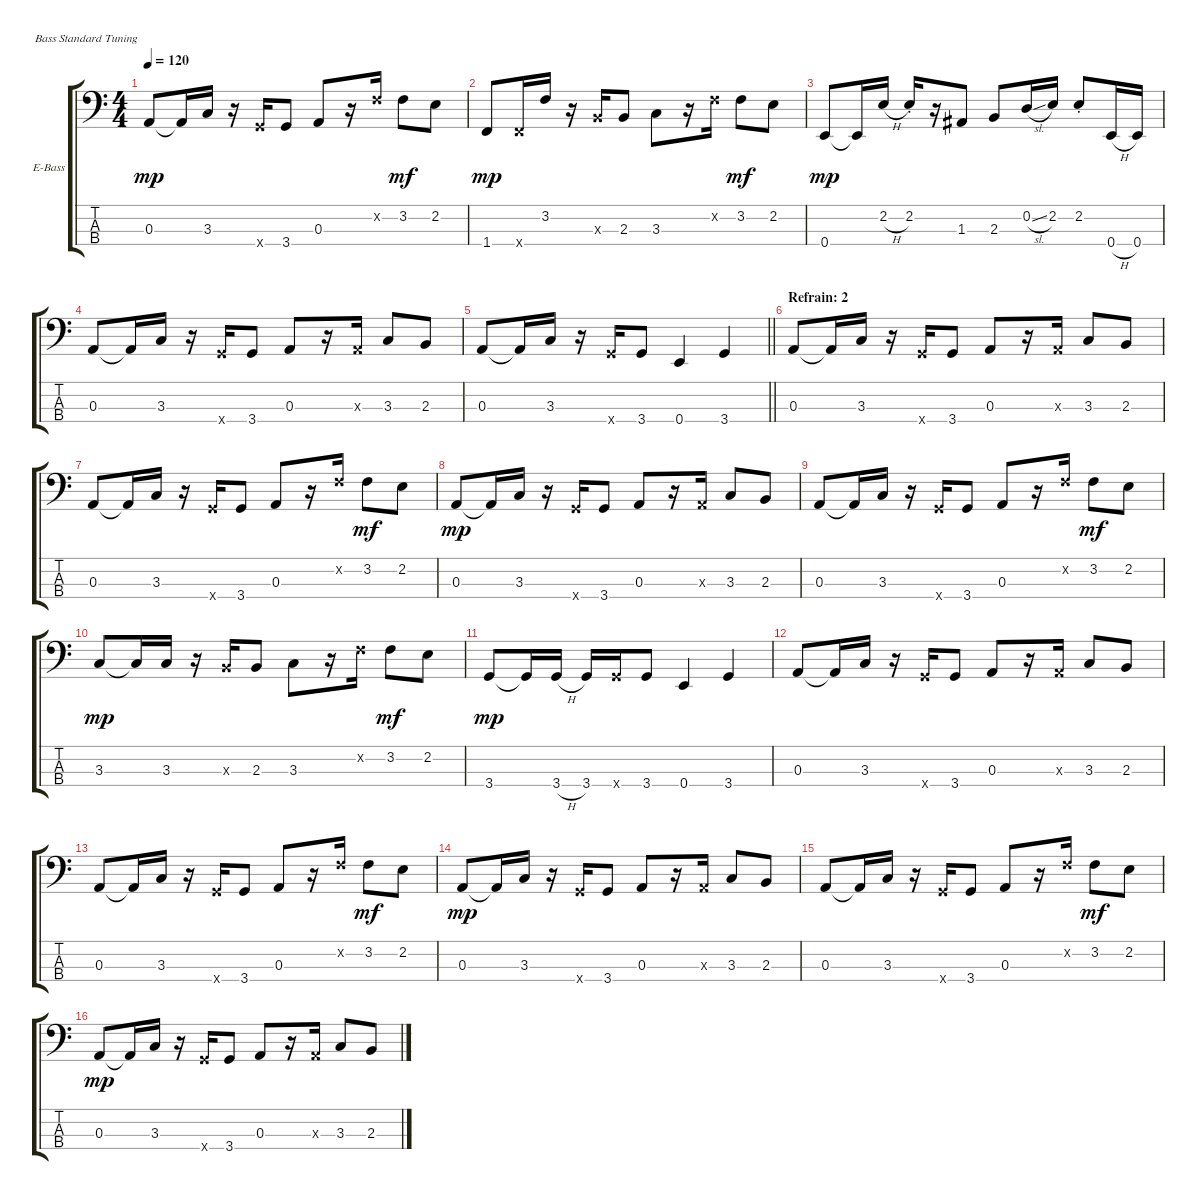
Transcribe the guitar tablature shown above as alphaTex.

\bracketExtendMode groupsimilarinstruments
\firstSystemTrackNameOrientation horizontal
\otherSystemsTrackNameOrientation horizontal
\track ("Bass" "E-Bass") {instrument electricbassfinger}
\staff {score tabs}
\tuning (G2 D2 A1 E1)
\ts (4 4)
\tempo 120
\clef f4
\ks c
0.3.8{dy mp} 0.3{t}.16 3.3.16 r.16 3.4{x}.16 3.4.8 0.3.8 r.16 3.2{x}.16 3.2.8{dy mf} 2.2.8 |
1.4.8{dy mp} 1.4{x}.16 3.2.16 r.16 2.3{x}.16 2.3.8 3.3.8 r.16 3.2{x}.16 3.2.8{dy mf} 2.2.8 |
0.4.8{dy mp} 0.4{t}.16 2.2{h}.16 2.2{st}.16 r.16 1.3.8 2.3.8 0.2{sl}.16 2.2.16 2.2{st}.8 0.4{h}.16 0.4.16 |
0.3.8 0.3{t}.16 3.3.16 r.16 3.4{x}.16 3.4.8 0.3.8 r.16 0.3{x}.16 3.3.8 2.3.8 |
\barLineRight lightlight
0.3.8 0.3{t}.16 3.3.16 r.16 3.4{x}.16 3.4.8 0.4.4 3.4.4 |
\section ("" "Refrain: 2")
0.3.8 0.3{t}.16 3.3.16 r.16 3.4{x}.16 3.4.8 0.3.8 r.16 0.3{x}.16 3.3.8 2.3.8 |
0.3.8 0.3{t}.16 3.3.16 r.16 3.4{x}.16 3.4.8 0.3.8 r.16 3.2{x}.16 3.2.8{dy mf} 2.2.8 |
0.3.8{dy mp} 0.3{t}.16 3.3.16 r.16 3.4{x}.16 3.4.8 0.3.8 r.16 0.3{x}.16 3.3.8 2.3.8 |
0.3.8 0.3{t}.16 3.3.16 r.16 3.4{x}.16 3.4.8 0.3.8 r.16 3.2{x}.16 3.2.8{dy mf} 2.2.8 |
3.3.8{dy mp} 3.3{t}.16 3.3.16 r.16 2.3{x}.16 2.3.8 3.3.8 r.16 3.2{x}.16 3.2.8{dy mf} 2.2.8 |
3.4.8{dy mp} 3.4{t}.16 3.4{h}.16 3.4.16 3.4{x}.16 3.4.8 0.4.4 3.4.4 |
0.3.8 0.3{t}.16 3.3.16 r.16 3.4{x}.16 3.4.8 0.3.8 r.16 0.3{x}.16 3.3.8 2.3.8 |
0.3.8 0.3{t}.16 3.3.16 r.16 3.4{x}.16 3.4.8 0.3.8 r.16 3.2{x}.16 3.2.8{dy mf} 2.2.8 |
0.3.8{dy mp} 0.3{t}.16 3.3.16 r.16 3.4{x}.16 3.4.8 0.3.8 r.16 0.3{x}.16 3.3.8 2.3.8 |
0.3.8 0.3{t}.16 3.3.16 r.16 3.4{x}.16 3.4.8 0.3.8 r.16 3.2{x}.16 3.2.8{dy mf} 2.2.8 |
0.3.8{dy mp} 0.3{t}.16 3.3.16 r.16 3.4{x}.16 3.4.8 0.3.8 r.16 0.3{x}.16 3.3.8 2.3.8
